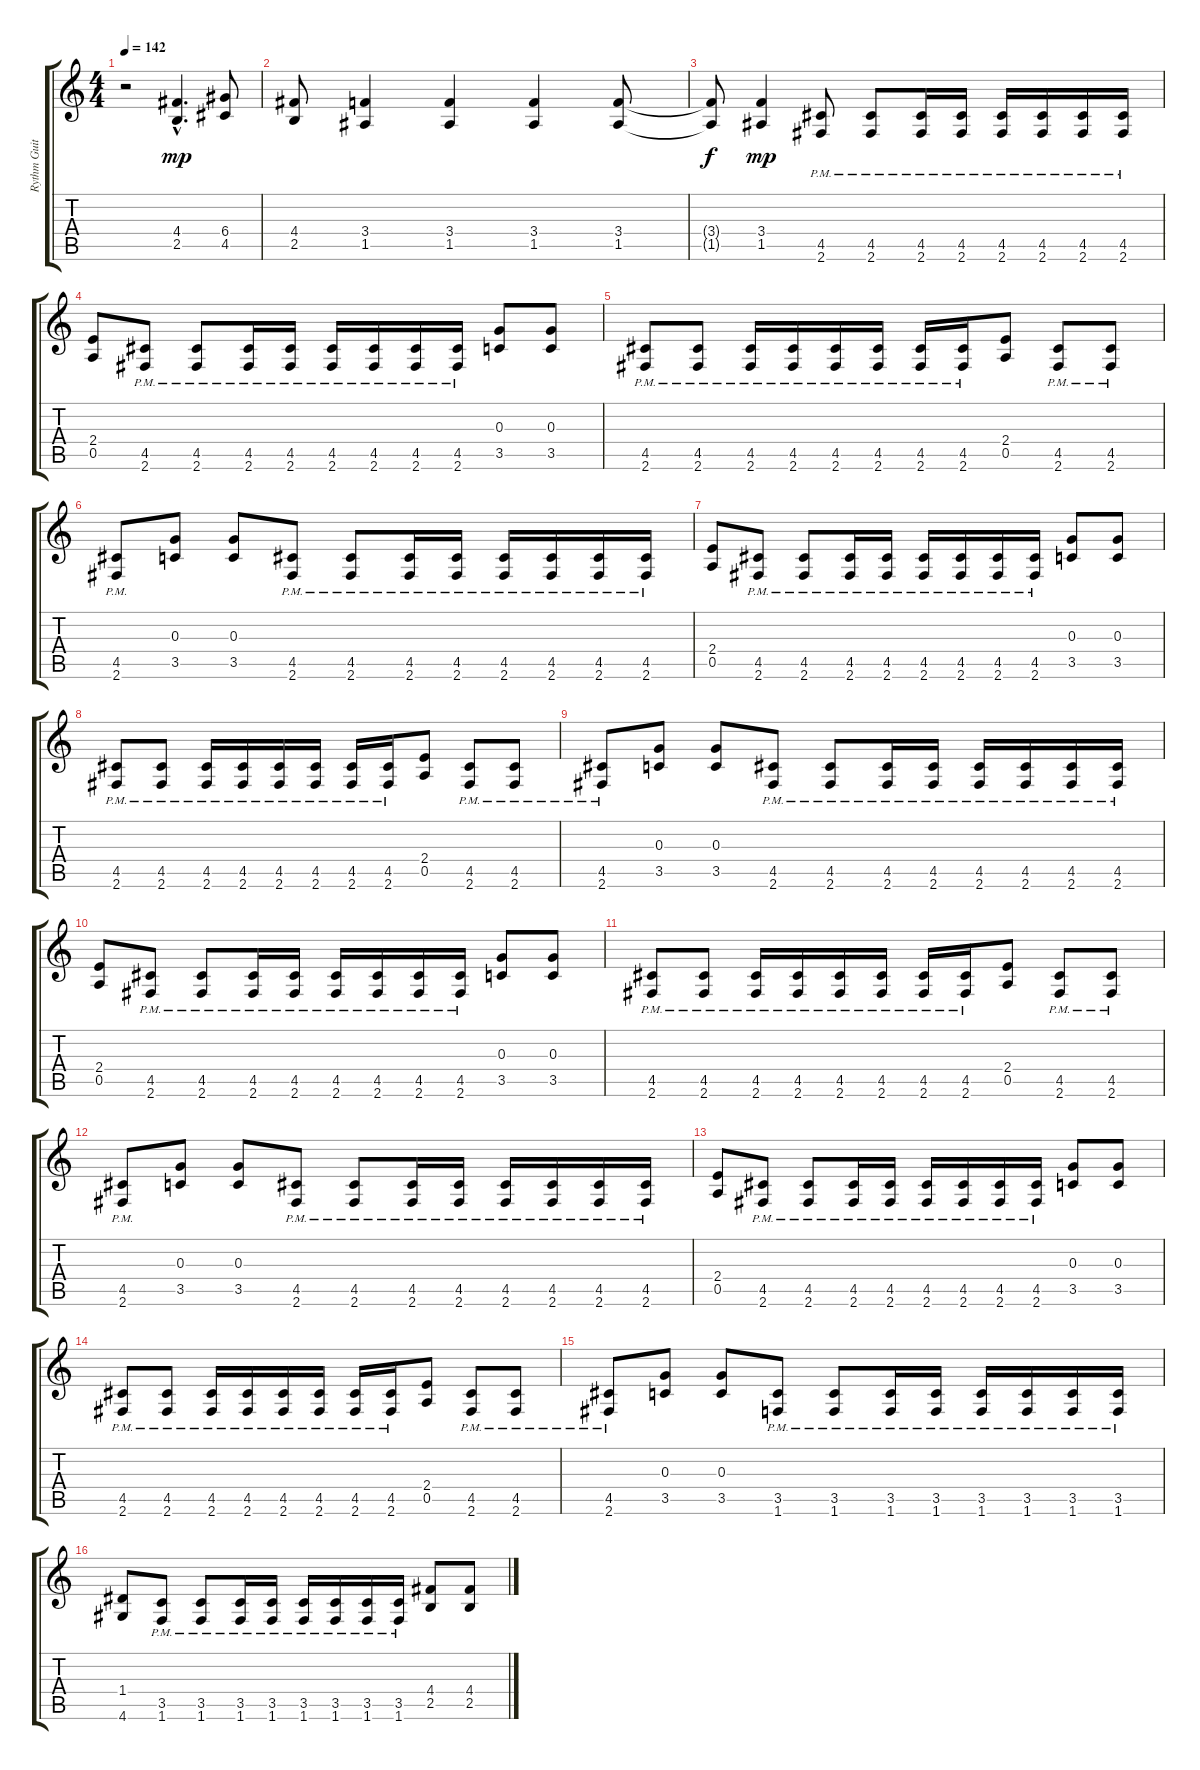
\track ("Rythm Guitar" "Rythm Guit") {instrument overdrivenguitar}
\staff {score tabs}
\tuning (E4 B3 G3 D3 A2 E2) {hide}
\ts (4 4)
\tempo 142
\clef g2
\ks c
r.2{dy mp} (4.4{hac} 2.5{hac}).4{d} (6.4 4.5).8 |
(4.4 2.5).8 (3.4 1.5).4 (3.4 1.5).4 (3.4 1.5).4 (3.4 1.5).8 |
(3.4{t} 1.5{t}).8{dy f} (3.4 1.5).4{dy mp} (4.5 2.6{pm}).8 (4.5 2.6{pm}).8 (4.5 2.6{pm}).16 (4.5 2.6{pm}).16 (4.5 2.6{pm}).16 (4.5 2.6{pm}).16 (4.5 2.6{pm}).16 (4.5 2.6{pm}).16 |
(2.4 0.5).8 (4.5 2.6{pm}).8 (4.5 2.6{pm}).8 (4.5 2.6{pm}).16 (4.5 2.6{pm}).16 (4.5 2.6{pm}).16 (4.5 2.6{pm}).16 (4.5 2.6{pm}).16 (4.5 2.6{pm}).16 (0.3 3.5).8 (0.3 3.5).8 |
(4.5 2.6{pm}).8 (4.5 2.6{pm}).8 (4.5 2.6{pm}).16 (4.5 2.6{pm}).16 (4.5 2.6{pm}).16 (4.5 2.6{pm}).16 (4.5 2.6{pm}).16 (4.5 2.6{pm}).16 (2.4 0.5).8 (4.5 2.6{pm}).8 (4.5 2.6{pm}).8 |
(4.5 2.6{pm}).8 (0.3 3.5).8 (0.3 3.5).8 (4.5 2.6{pm}).8 (4.5 2.6{pm}).8 (4.5 2.6{pm}).16 (4.5 2.6{pm}).16 (4.5 2.6{pm}).16 (4.5 2.6{pm}).16 (4.5 2.6{pm}).16 (4.5 2.6{pm}).16 |
(2.4 0.5).8 (4.5 2.6{pm}).8 (4.5 2.6{pm}).8 (4.5 2.6{pm}).16 (4.5 2.6{pm}).16 (4.5 2.6{pm}).16 (4.5 2.6{pm}).16 (4.5 2.6{pm}).16 (4.5 2.6{pm}).16 (0.3 3.5).8 (0.3 3.5).8 |
(4.5 2.6{pm}).8 (4.5 2.6{pm}).8 (4.5 2.6{pm}).16 (4.5 2.6{pm}).16 (4.5 2.6{pm}).16 (4.5 2.6{pm}).16 (4.5 2.6{pm}).16 (4.5 2.6{pm}).16 (2.4 0.5).8 (4.5 2.6{pm}).8 (4.5 2.6{pm}).8 |
(4.5 2.6{pm}).8 (0.3 3.5).8 (0.3 3.5).8 (4.5 2.6{pm}).8 (4.5 2.6{pm}).8 (4.5 2.6{pm}).16 (4.5 2.6{pm}).16 (4.5 2.6{pm}).16 (4.5 2.6{pm}).16 (4.5 2.6{pm}).16 (4.5 2.6{pm}).16 |
(2.4 0.5).8 (4.5 2.6{pm}).8 (4.5 2.6{pm}).8 (4.5 2.6{pm}).16 (4.5 2.6{pm}).16 (4.5 2.6{pm}).16 (4.5 2.6{pm}).16 (4.5 2.6{pm}).16 (4.5 2.6{pm}).16 (0.3 3.5).8 (0.3 3.5).8 |
(4.5 2.6{pm}).8 (4.5 2.6{pm}).8 (4.5 2.6{pm}).16 (4.5 2.6{pm}).16 (4.5 2.6{pm}).16 (4.5 2.6{pm}).16 (4.5 2.6{pm}).16 (4.5 2.6{pm}).16 (2.4 0.5).8 (4.5 2.6{pm}).8 (4.5 2.6{pm}).8 |
(4.5 2.6{pm}).8 (0.3 3.5).8 (0.3 3.5).8 (4.5 2.6{pm}).8 (4.5 2.6{pm}).8 (4.5 2.6{pm}).16 (4.5 2.6{pm}).16 (4.5 2.6{pm}).16 (4.5 2.6{pm}).16 (4.5 2.6{pm}).16 (4.5 2.6{pm}).16 |
(2.4 0.5).8 (4.5 2.6{pm}).8 (4.5 2.6{pm}).8 (4.5 2.6{pm}).16 (4.5 2.6{pm}).16 (4.5 2.6{pm}).16 (4.5 2.6{pm}).16 (4.5 2.6{pm}).16 (4.5 2.6{pm}).16 (0.3 3.5).8 (0.3 3.5).8 |
(4.5 2.6{pm}).8 (4.5 2.6{pm}).8 (4.5 2.6{pm}).16 (4.5 2.6{pm}).16 (4.5 2.6{pm}).16 (4.5 2.6{pm}).16 (4.5 2.6{pm}).16 (4.5 2.6{pm}).16 (2.4 0.5).8 (4.5 2.6{pm}).8 (4.5 2.6{pm}).8 |
(4.5 2.6{pm}).8 (0.3 3.5).8 (0.3 3.5).8 (3.5 1.6{pm}).8 (3.5 1.6{pm}).8 (3.5 1.6{pm}).16 (3.5 1.6{pm}).16 (3.5 1.6{pm}).16 (3.5 1.6{pm}).16 (3.5 1.6{pm}).16 (3.5 1.6{pm}).16 |
(1.4 4.6).8 (3.5 1.6{pm}).8 (3.5 1.6{pm}).8 (3.5 1.6{pm}).16 (3.5 1.6{pm}).16 (3.5 1.6{pm}).16 (3.5 1.6{pm}).16 (3.5 1.6{pm}).16 (3.5 1.6{pm}).16 (4.4 2.5).8 (4.4 2.5).8
